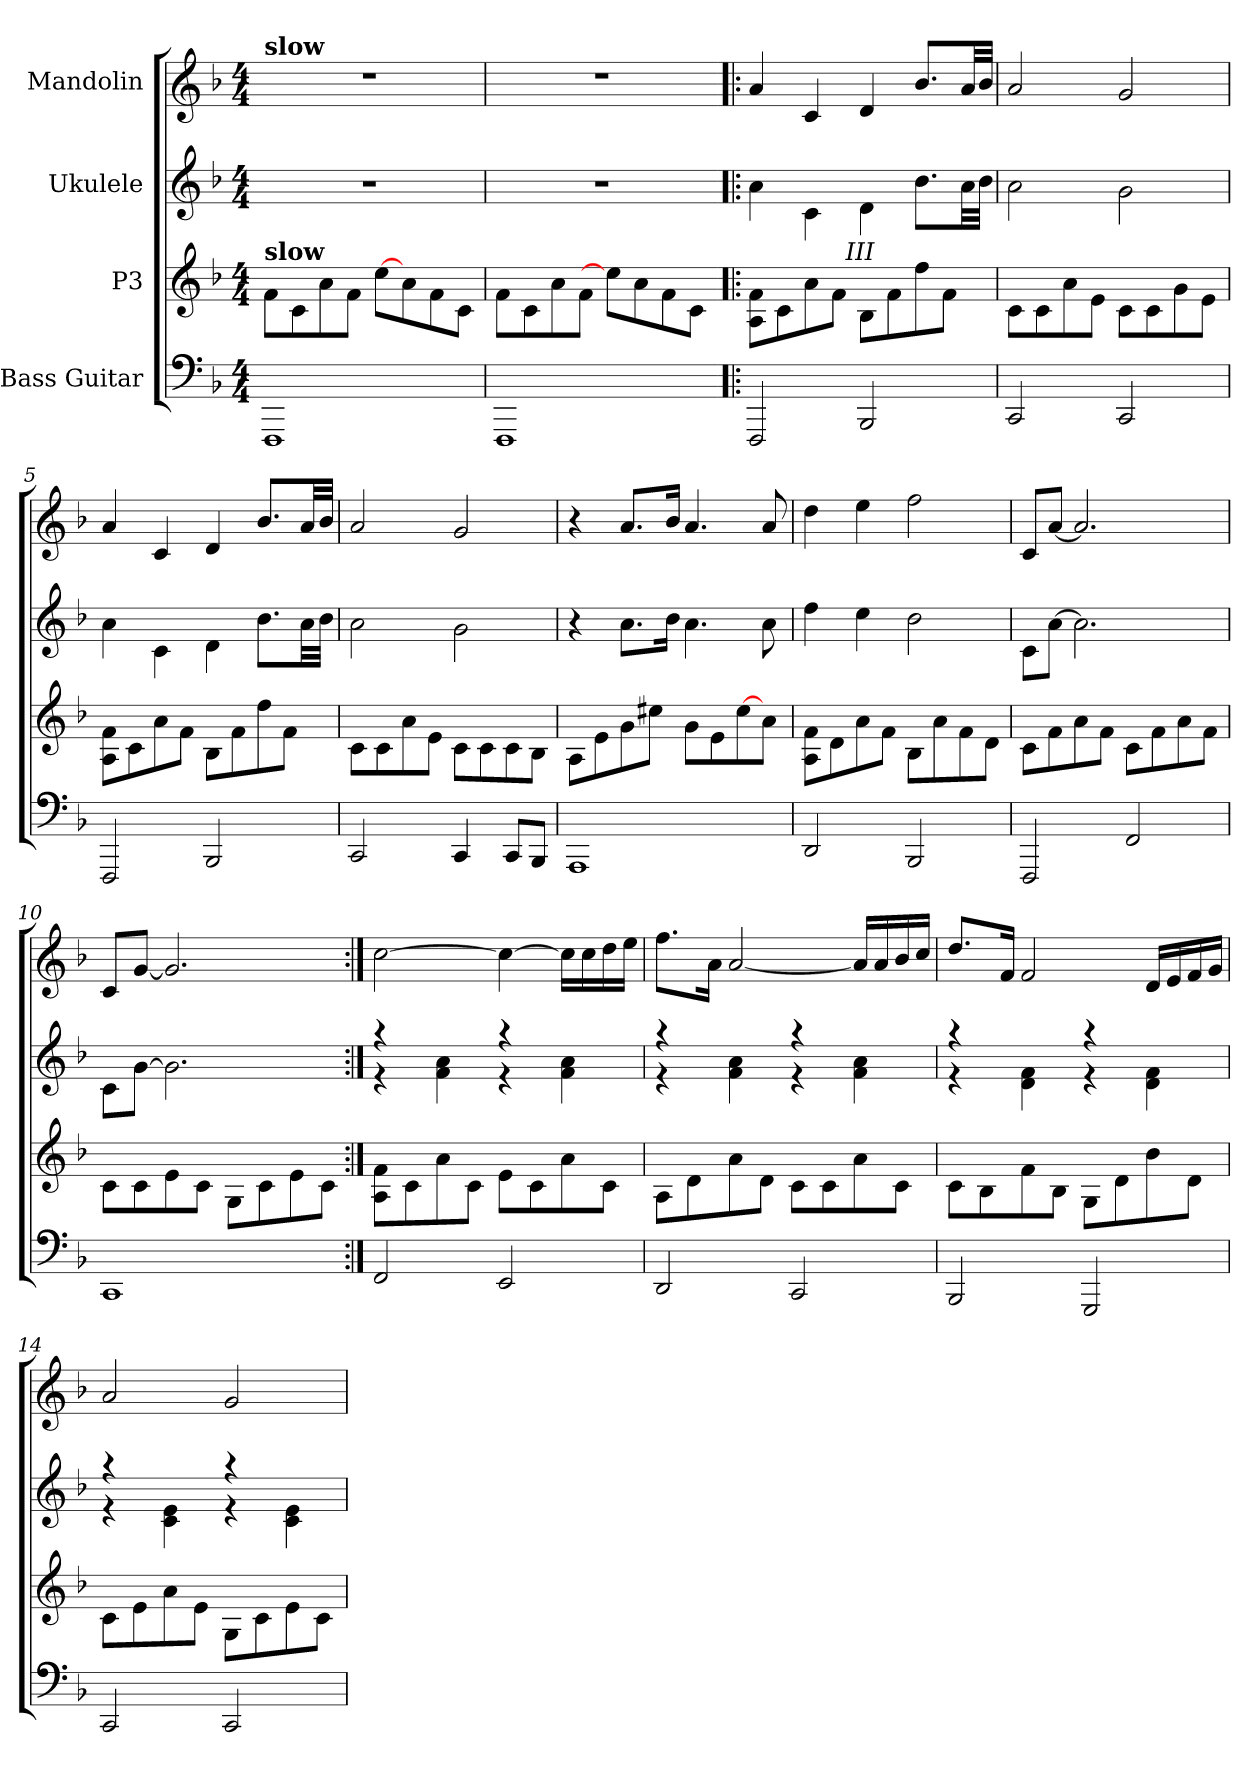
**kern	**kern	**kern	**kern
*part4	*part3	*part2	*part1
*staff4	*staff3	*staff2	*staff1
*I"Bass Guitar	*I"P3	*I"Ukulele	*I"Mandolin
!!LO:PB:g=z
*stria4	*stria4	*stria4	*
*	*	*	*clefG2
*k[b-]	*k[b-]	*k[b-]	*k[b-]
*F:	*F:	*F:	*F:
*M4/4	*M4/4	*M4/4	*M4/4
*MM60	*MM60	*MM60	*MM60
=1	=1	=1	=1
!	!	!	!LO:TX:a:B:t=slow
!	!LO:TX:a:B:t=slow	!	!
1FFFi	8fj\L	1r	1r
.	8cj\	.	.
.	8aj\	.	.
.	8fj\J	.	.
.	[8ccj\L	.	.
.	8aj\	.	.
.	8fj\	.	.
.	8cj\J	.	.
=2	=2	=2	=2
1FFFi	8fj\L	1r	1r
.	8cj\	.	.
.	8aj\	.	.
.	8fj\J	.	.
.	8ccj\L]	.	.
.	8aj\	.	.
.	8fj\	.	.
.	8cj\J	.	.
!!LO:LB:g=z
=3!|:	=3!|:	=3!|:	=3!|:
2FFFi/	8Aj\ 8fjL	4aZ\	4aV/
.	8cj\	.	.
.	8aj\	4cZ\	4cV/
.	8fj\J	.	.
!	!LO:TX:a:i:cj:t=III	!	!
2BBB-i/	8B-j\L	4dZ\	4dV/
.	8fj\	.	.
.	8ddj\	8.b-Z\L	8.b-V/L
.	8fj\J	.	.
.	.	32aZ\LL	32aV/LL
.	.	32b-Z\JJJ	32b-V/JJJ
=4	=4	=4	=4
2CCi/	8cj\L	2aZ\	2aV/
.	8cj\	.	.
.	8aj\	.	.
.	8ej\J	.	.
2CCi/	8cj\L	2gZ\	2gV/
.	8cj\	.	.
.	8gj\	.	.
.	8ej\J	.	.
=5	=5	=5	=5
2FFFi/	8Aj\ 8fjL	4aZ\	4aV/
.	8cj\	.	.
.	8aj\	4cZ\	4cV/
.	8fj\J	.	.
2BBB-i/	8B-j\L	4dZ\	4dV/
.	8fj\	.	.
.	8ddj\	8.b-Z\L	8.b-V/L
.	8fj\J	.	.
.	.	32aZ\LL	32aV/LL
.	.	32b-Z\JJJ	32b-V/JJJ
=6	=6	=6	=6
2CCi/	8cj\L	2aZ\	2aV/
.	8cj\	.	.
.	8aj\	.	.
.	8ej\J	.	.
4CCi/	8cj\L	2gZ\	2gV/
.	8cj\	.	.
8CCN/L	8cj\	.	.
8BBB-N/J	8B-j\J	.	.
!!LO:LB:g=z
=7	=7	=7	=7
1AAAi	8Aj\L	4r	4r
.	8ej\	.	.
.	8gj\	8.aZ\L	8.aV/L
.	8cc#j\J	.	.
.	.	16b-Z\Jk	16b-V/Jk
.	8gj\L	4.aZ\	4.aV/
.	8ej\	.	.
.	[8cc#j\	.	.
.	8aj\J	8aZ\	8aV/
=8	=8	=8	=8
2DDi/	8Aj\ 8fjL	4ddZ\	4ddV\
.	8dj\	.	.
.	8aj\	4ccZ\	4eeV\
.	8fj\J	.	.
2BBB-i/	8B-j\L	2b-Z\	2ffV\
.	8aj\	.	.
.	8fj\	.	.
.	8dj\J	.	.
=9	=9	=9	=9
2FFFi/	8cj\L	8cZ\L	8cV/L
.	8fj\	[8aZ\J	[8aV/J
.	8aj\	2.aZ\]	2.aV/]
.	8fj\J	.	.
2FFi/	8cj\L	.	.
.	8fj\	.	.
.	8aj\	.	.
.	8fj\J	.	.
=10	=10	=10	=10
1CCi	8cj\L	8cZ\L	8cV/L
.	8cj\	[8gZ\J	[8gV/J
.	8ej\	2.gZ\]	2.gV/]
.	8cj\J	.	.
.	8Gj\L	.	.
.	8cj\	.	.
.	8ej\	.	.
.	8cj\J	.	.
!!LO:PB:g=z
=11:|!	=11:|!	=11:|!	=11:|!
*	*	*^	*
2FFi/	8Aj\ 8fjL	4r	4r	[2ccV\
.	8cj\	.	.	.
.	8aj\	4fN\ 4aN	4ryy	.
.	8cj\J	.	.	.
2EEi/	8ej\L	4r	4r	4ccV\_
.	8cj\	.	.	.
.	8aj\	4fN\ 4aN	4ryy	16ccV\LL]
.	.	.	.	16ccV\
.	8cj\J	.	.	16ddV\
.	.	.	.	16eeV\JJ
=12	=12	=12	=12	=12
2DDi/	8Aj\L	4r	4r	8.ffV\L
.	8dj\	.	.	.
.	.	.	.	16aV\Jk
.	8aj\	4fN\ 4aN	4ryy	[2aV/
.	8dj\J	.	.	.
2CCi/	8cj\L	4r	4r	.
.	8cj\	.	.	.
.	8aj\	4fN\ 4aN	4ryy	16aV/LL]
.	.	.	.	16aV/
.	8cj\J	.	.	16b-V/
.	.	.	.	16ccV/JJ
=13	=13	=13	=13	=13
2BBB-i/	8cj\L	4r	4r	8.ddV/L
.	8B-j\	.	.	.
.	.	.	.	16fV/Jk
.	8fj\	4dZ\ 4fZ	4ryy	2fV/
.	8B-j\J	.	.	.
2GGGi/	8Gj\L	4r	4r	.
.	8dj\	.	.	.
.	8b-j\	4dN\ 4fN	4ryy	16dV/LL
.	.	.	.	16eV/
.	8dj\J	.	.	16fV/
.	.	.	.	16gV/JJ
=14	=14	=14	=14	=14
2CCi/	8cj\L	4r	4r	2aV/
.	8ej\	.	.	.
.	8aj\	4cN\ 4eN	4ryy	.
.	8ej\J	.	.	.
2CCi/	8Gj\L	4r	4r	2gV/
.	8cj\	.	.	.
.	8ej\	4cN\ 4eN	4ryy	.
.	8cj\J	.	.	.
*	*	*v	*v	*
=	=	=	=
*-	*-	*-	*-
